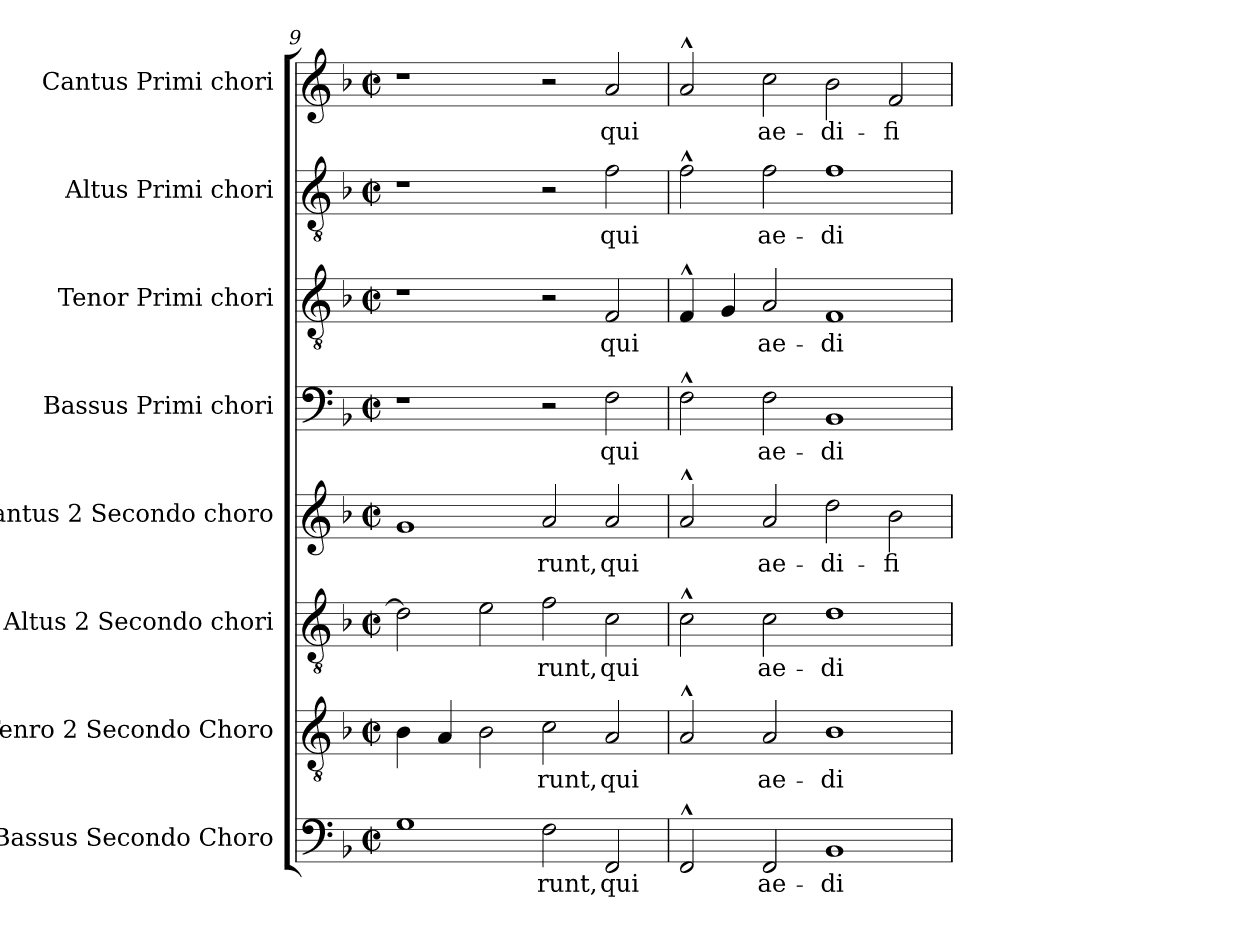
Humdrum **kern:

**kern	**text	**kern	**text	**kern	**text	**kern	**text	**kern	**text	**kern	**text	**kern	**text	**kern	**text
*part8	*part8	*part7	*part7	*part6	*part6	*part5	*part5	*part4	*part4	*part3	*part3	*part2	*part2	*part1	*part1
*staff8	*staff8	*staff7	*staff7	*staff6	*staff6	*staff5	*staff5	*staff4	*staff4	*staff3	*staff3	*staff2	*staff2	*staff1	*staff1
*I"Bassus  Secondo Choro	*	*I"Tenro 2  Secondo Choro	*	*I"Altus 2  Secondo chori	*	*I"Cantus 2  Secondo choro	*	*I"Bassus  Primi chori	*	*I"Tenor  Primi chori	*	*I"Altus  Primi chori	*	*I"Cantus  Primi chori	*
*I'Ch	*	*I'Ch	*	*I'Ch	*	*I'Ch	*	*I'Ch	*	*I'Ch	*	*I'Ch	*	*I'Ch	*
*clefF4	*	*clefGv2	*	*clefGv2	*	*clefG2	*	*clefF4	*	*clefGv2	*	*clefGv2	*	*clefG2	*
*k[b-]	*	*k[b-]	*	*k[b-]	*	*k[b-]	*	*k[b-]	*	*k[b-]	*	*k[b-]	*	*k[b-]	*
*F:	*	*F:	*	*F:	*	*F:	*	*F:	*	*F:	*	*F:	*	*F:	*
*M2/2	*	*M2/2	*	*M2/2	*	*M2/2	*	*M2/2	*	*M2/2	*	*M2/2	*	*M2/2	*
*met(c|)	*	*met(c|)	*	*met(c|)	*	*met(c|)	*	*met(c|)	*	*met(c|)	*	*met(c|)	*	*met(c|)	*
=9	=9	=9	=9	=9	=9	=9	=9	=9	=9	=9	=9	=9	=9	=9	=9
1G	.	4B-\	.	2d\]	.	1g	.	1r	.	1r	.	1r	.	1r	.
.	.	4A/	.	.	.	.	.	.	.	.	.	.	.	.	.
.	.	2B-\	.	2e\	.	.	.	.	.	.	.	.	.	.	.
!	!LO:LY:b:cj	!	!LO:LY:b:cj	!	!LO:LY:b:cj	!	!LO:LY:b:cj	!	!	!	!	!	!	!	!
2F\	-runt,	2c\	-runt,	2f\	-runt,	2a/	-runt,	2r	.	2r	.	2r	.	2r	.
!	!LO:LY:b:cj	!	!LO:LY:b:cj	!	!LO:LY:b:cj	!	!LO:LY:b:cj	!	!LO:LY:b:cj	!	!LO:LY:b:cj	!	!LO:LY:b:cj	!	!LO:LY:b:cj
2FF/	qui	2A/	qui	2c\	qui	2a/	qui	2F\	qui	2F/	qui	2f\	qui	2a/	qui
!!LO:PB:g=z
=10	=10	=10	=10	=10	=10	=10	=10	=10	=10	=10	=10	=10	=10	=10	=10
2FF^^</	.	2A^^</	.	2c^^>\	.	2a^^</	.	2F^^>\	.	4F^^</	.	2f^^>\	.	2a^^</	.
.	.	.	.	.	.	.	.	.	.	4G/	.	.	.	.	.
!	!LO:LY:b:cj	!	!LO:LY:b:cj	!	!LO:LY:b:cj	!	!LO:LY:b:cj	!	!LO:LY:b:cj	!	!LO:LY:b:cj	!	!LO:LY:b:cj	!	!LO:LY:b:cj
2FF/	ae-	2A/	ae-	2c\	ae-	2a/	ae-	2F\	ae-	2A/	ae-	2f\	ae-	2cc\	ae-
!	!LO:LY:b:cj	!	!LO:LY:b:cj	!	!LO:LY:b:cj	!	!LO:LY:b:cj	!	!LO:LY:b:cj	!	!LO:LY:b:cj	!	!LO:LY:b:cj	!	!LO:LY:b:cj
1BB-	-di-	1B-	-di-	1d	-di-	2dd\	-di-	1BB-	-di-	1F	-di-	1f	-di-	2b-\	-di-
!	!	!	!	!	!	!	!LO:LY:b:cj	!	!	!	!	!	!	!	!LO:LY:b:cj
.	.	.	.	.	.	2b-\	-fi-	.	.	.	.	.	.	2f/	-fi-
=	=	=	=	=	=	=	=	=	=	=	=	=	=	=	=
*-	*-	*-	*-	*-	*-	*-	*-	*-	*-	*-	*-	*-	*-	*-	*-
